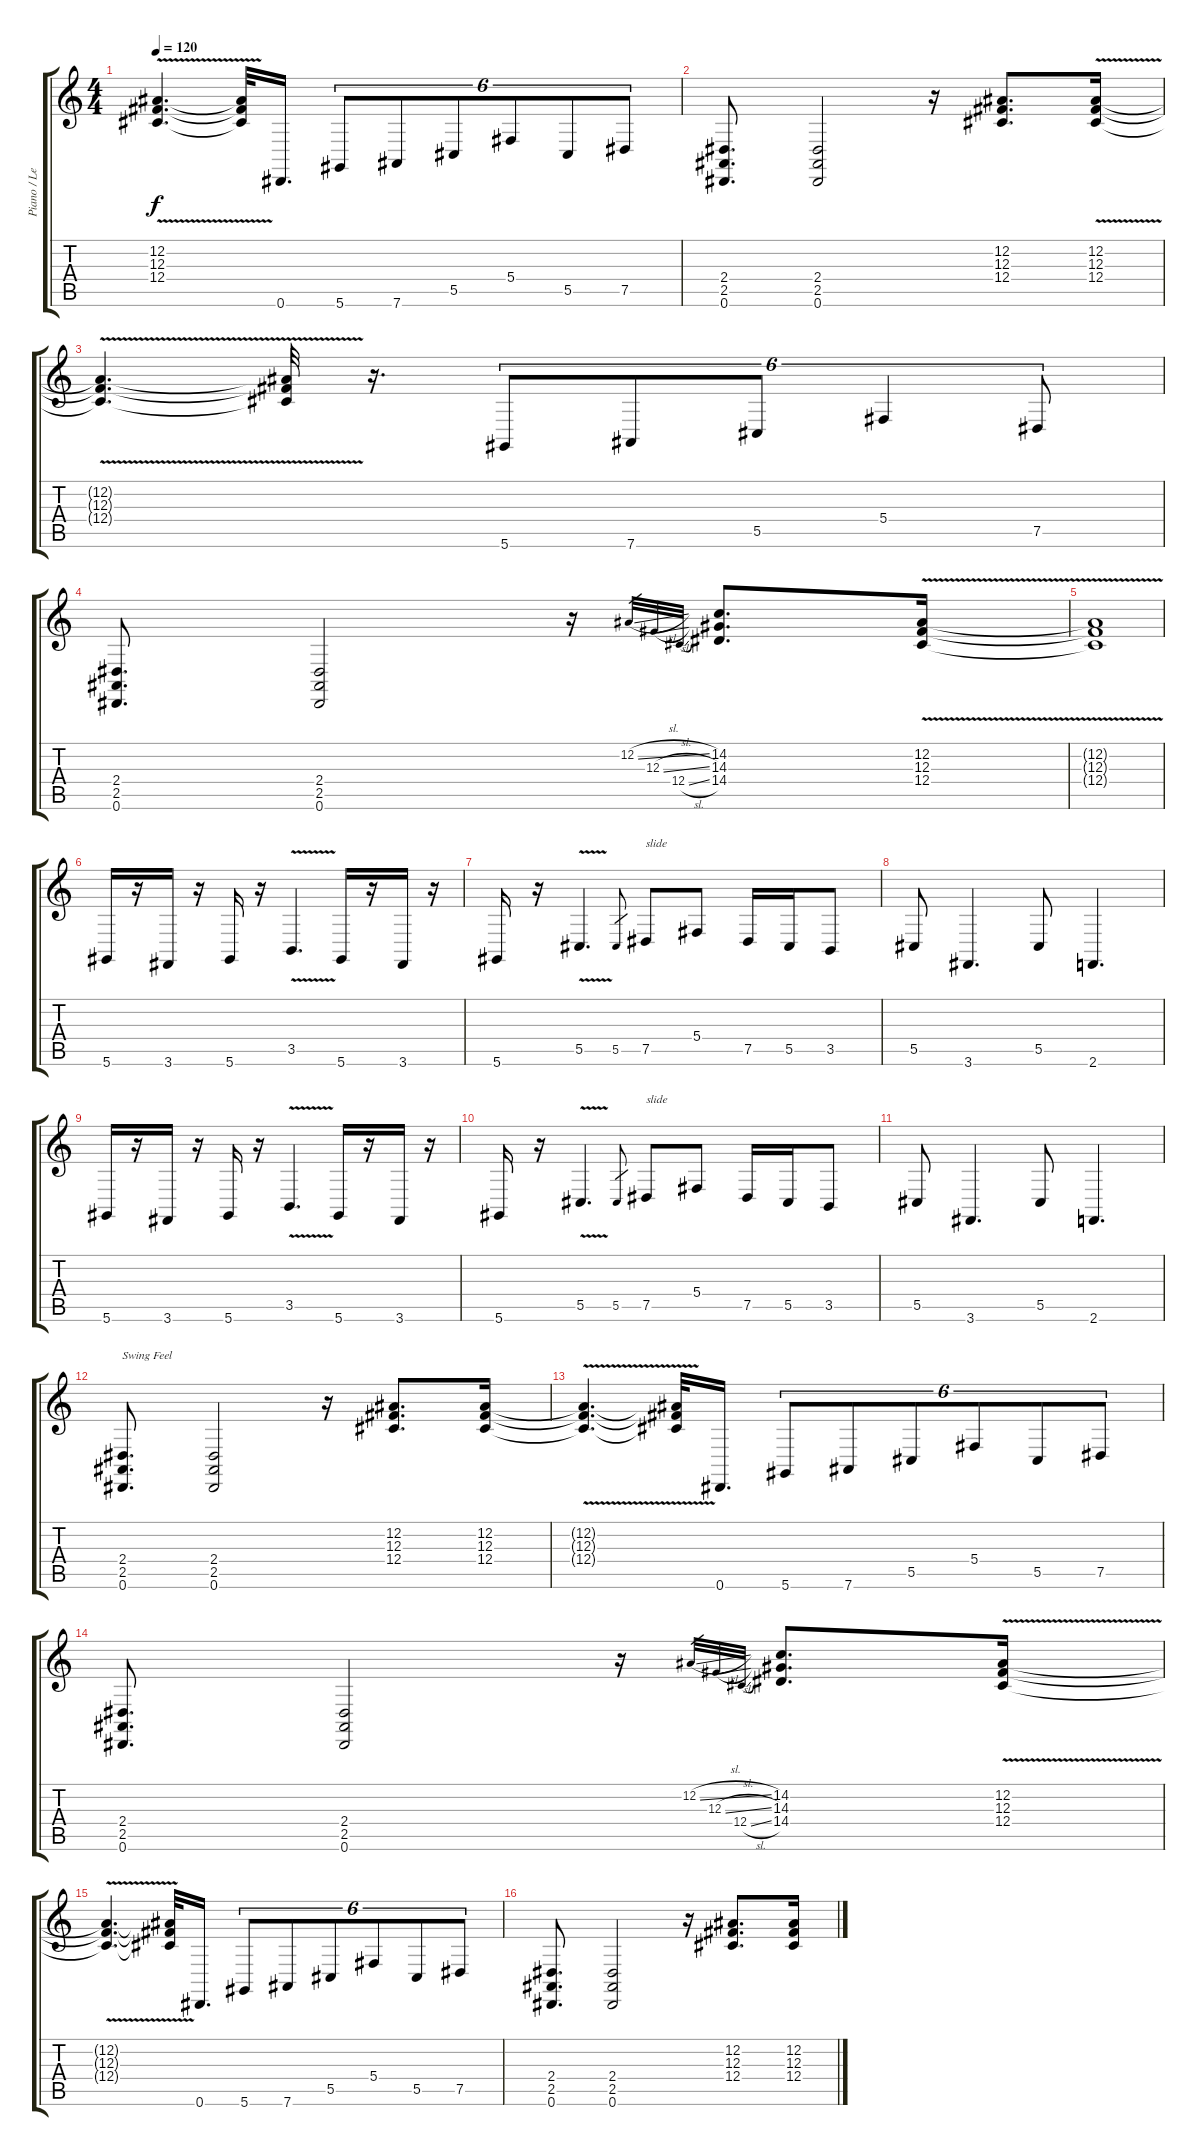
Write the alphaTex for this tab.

\track ("Piano / Lead" "Piano / Le") {instrument electricgrandpiano}
\staff {score tabs}
\tuning (Eb4 Bb3 Gb3 Db3 Ab2 Eb2) {hide}
\ts (4 4)
\tempo 120
\clef g2
\ks c
(12.2{v t} 12.3{v t} 12.4{v t}).4{d dy f} (12.2{t} 12.3{t} 12.4{t}).32 0.6.16{d} 5.6.8{tu (6 4)} 7.6.8{tu (6 4)} 5.5.8{tu (6 4)} 5.4.8{tu (6 4)} 5.5.8{tu (6 4)} 7.5.8{tu (6 4)} |
(2.4 2.5 0.6).8{d} (2.4 2.5 0.6).2 r.16 (12.2 12.3 12.4).8{d} (12.2{v} 12.3{v} 12.4{v}).16 |
(12.2{v t} 12.3{v t} 12.4{v t}).4{d} (12.2{t} 12.3{t} 12.4{t}).32 r.16{d} 5.6.8{tu (6 4)} 7.6.8{tu (6 4)} 5.5.8{tu (6 4)} 5.4.4{tu (6 4)} 7.5.8{tu (6 4)} |
(2.4 2.5 0.6).8{d} (2.4 2.5 0.6).2 r.16 12.2{sl}.32{gr} 12.3{sl}.32{gr} 12.4{sl}.32{gr} (14.2 14.3 14.4).8{d} (12.2{v} 12.3{v} 12.4{v}).16 |
(12.2{v t} 12.3{v t} 12.4{v t}).1 |
5.6.16 r.16 3.6.16 r.16 5.6.16 r.16 3.5{v}.4{d} 5.6.16 r.16 3.6.16 r.16 |
5.6.16 r.16 5.5{v}.4{d} 5.5.8{gr} 7.5.8{txt "slide"} 5.4.8 7.5.16 5.5.16 3.5.8 |
5.5.8 3.6.4{d} 5.5.8 2.6.4{d} |
5.6.16 r.16 3.6.16 r.16 5.6.16 r.16 3.5{v}.4{d} 5.6.16 r.16 3.6.16 r.16 |
5.6.16 r.16 5.5{v}.4{d} 5.5.8{gr} 7.5.8{txt "slide"} 5.4.8 7.5.16 5.5.16 3.5.8 |
5.5.8 3.6.4{d} 5.5.8 2.6.4{d} |
(2.4 2.5 0.6).8{d txt "Swing Feel"} (2.4 2.5 0.6).2 r.16 (12.2 12.3 12.4).8{d} (12.2 12.3 12.4).16 |
(12.2{v t} 12.3{v t} 12.4{v t}).4{d} (12.2{t} 12.3{t} 12.4{t}).32 0.6.16{d} 5.6.8{tu (6 4)} 7.6.8{tu (6 4)} 5.5.8{tu (6 4)} 5.4.8{tu (6 4)} 5.5.8{tu (6 4)} 7.5.8{tu (6 4)} |
(2.4 2.5 0.6).8{d} (2.4 2.5 0.6).2 r.16 12.2{sl}.32{gr} 12.3{sl}.32{gr} 12.4{sl}.32{gr} (14.2 14.3 14.4).8{d} (12.2{v} 12.3{v} 12.4{v}).16 |
(12.2{v t} 12.3{v t} 12.4{v t}).4{d} (12.2{t} 12.3{t} 12.4{t}).32 0.6.16{d} 5.6.8{tu (6 4)} 7.6.8{tu (6 4)} 5.5.8{tu (6 4)} 5.4.8{tu (6 4)} 5.5.8{tu (6 4)} 7.5.8{tu (6 4)} |
(2.4 2.5 0.6).8{d} (2.4 2.5 0.6).2 r.16 (12.2 12.3 12.4).8{d} (12.2 12.3 12.4).16
